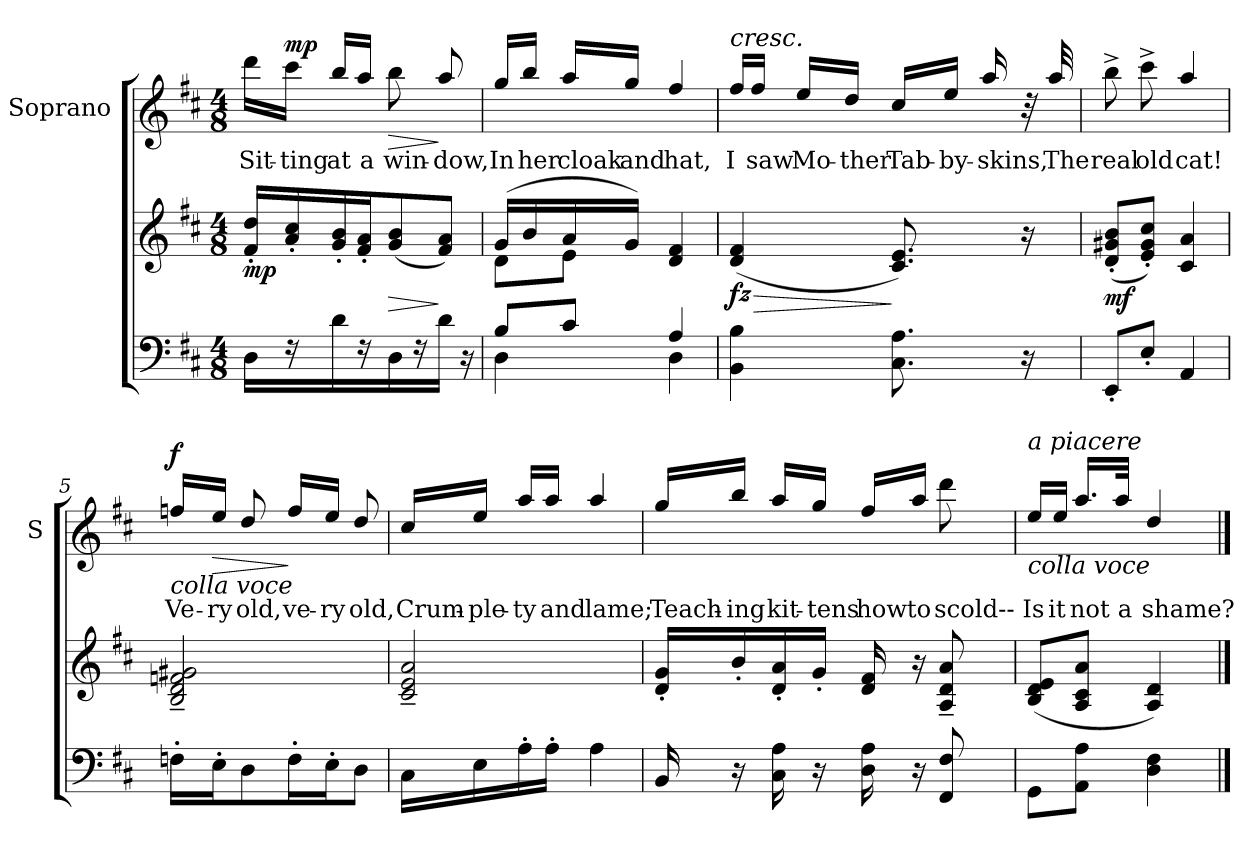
**kern	**kern	**dynam	**kern	**text	**dynam
*part2	*part2	*part2	*part1	*part1	*part1
*staff3	*staff2	*staff2/3	*staff1	*staff1	*staff1
*	*	*	*I"Soprano	*	*
*	*	*	*I'S	*	*
*clefF4	*clefG2	*	*clefG2	*	*
*	*	*	*ITrd7c12	*	*
*k[f#c#]	*k[f#c#]	*	*k[f#c#]	*	*
*D:	*D:	*	*D:	*	*
*M4/8	*M4/8	*	*M4/8	*	*
=1	=1	=1	=1	=1	=1
!	!	!LO:DY:b	!	!LO:LY:b	!
16D\KL	16f#/'< 16dd/'<LL	mp	16dd\LL	Sit-	.
!	!	!	!	!LO:LY:b	!LO:DY:a
16r	16a/'< 16cc#/'<	.	16cc#\JJ	-ting	mp
!	!	!	!	!LO:LY:b	!
16d\k	16g/'< 16b/'<	.	16b/LL	at	.
!	!	!	!	!LO:LY:b	!
16r	16f#/'< 16a/'<J	.	16a/JJ	a	.
!	!	!LO:HP:b	!	!LO:LY:b	!LO:HP:b
16D\k	(<8g/ 8b/	>	8b\	win-	>
16r	.	.	.	.	.
!	!	!	!	!LO:LY:b	!
16d\Jk	8f#/ 8a/J)	]	8a/	-dow,	]
16r	.	.	.	.	.
=2	=2	=2	=2	=2	=2
*^	*^	*	*	*	*
!	!	!	!	!	!	!LO:LY:b	!
8B/L	4D\	(>16g/LL	8d\L	.	16g/LL	In	.
!	!	!	!	!	!	!LO:LY:b	!
.	.	16b/	.	.	16b/JJ	her	.
!	!	!	!	!	!	!LO:LY:b	!
8c#/J	.	16a/	8e\J	.	16a/LL	cloak	.
!	!	!	!	!	!	!LO:LY:b	!
.	.	16g/JJ)	.	.	16g/JJ	and	.
!	!	!	!	!	!	!LO:LY:b	!
4A/	4D\	4d/ 4f#/	4ryy	.	4f#/	hat,	.
!!LO:LB:g=z
=3	=3	=3	=3	=3	=3	=3	=3
!	!	!	!	!	!LO:TX:a:i:t=cresc.	!	!
!	!	!	!	!LO:HP:b	!	!LO:LY:b	!
!	!	!	!	!LO:DY:n=1:b	!	!	!
*v	*v	*	*	*	*	*	*
*	*v	*v	*	*	*	*
4BB\ 4B\	(4d/ 4f#/	> fz	16f#/LL	I	.
!	!	!	!	!LO:LY:b	!
.	.	.	16f#/JJ	saw	.
!	!	!	!	!LO:LY:b	!
.	.	.	16e/LL	Mo-	.
!	!	!	!	!LO:LY:b	!
.	.	.	16d/JJ	-ther	.
!	!	!	!	!LO:LY:b	!
8.C#\ 8.A\	8.c#/ 8.e/)	]	16c#/LL	Tab-	.
!	!	!	!	!LO:LY:b	!
.	.	.	16e/JJ	-by-	.
!	!	!	!	!LO:LY:b	!
.	.	.	16a/	-skins,	.
16r	16r	.	32r	.	.
!	!	!	!	!LO:LY:b	!
.	.	.	32a/	The	.
=4	=4	=4	=4	=4	=4
!	!	!LO:DY:b	!	!LO:LY:b	!
8EE'</L	(<8d/'< 8g#X/'< 8b/'<L	mf	8b^>\	real	.
!	!	!	!	!LO:LY:b	!
8E'</J	8e/'< 8g#/'< 8cc#/'<J)	.	8cc#^>\	old	.
!	!	!	!	!LO:LY:b	!
4AA/	4c#/ 4a/	.	4a/	cat!	.
=5	=5	=5	=5	=5	=5
!	!	!	!LO:TX:b:i:t=colla voce	!	!
!	!	!	!	!LO:LY:b	!LO:DY:a
16Fn'>\LL	2B/~< 2d/~< 2fn/~< 2g#X/~<	.	16fn/LL	Ve-	f
!	!	!	!	!LO:LY:b	!LO:HP:b
16E'>\J	.	.	16e/JJ	-ry	>
!	!	!	!	!LO:LY:b	!
8D\	.	.	8d/	old,	.
!	!	!	!	!LO:LY:b	!
16F'>\L	.	.	16f/LL	ve-	]
!	!	!	!	!LO:LY:b	!
16E'>\J	.	.	16e/JJ	-ry	.
!	!	!	!	!LO:LY:b	!
8D\J	.	.	8d/	old,	.
!!LO:LB:g=z
=6	=6	=6	=6	=6	=6
!	!	!	!	!LO:LY:b	!
16C#\LL	2c#/~< 2e/~< 2a/~<	.	16c#/LL	Crum-	.
!	!	!	!	!LO:LY:b	!
16E\	.	.	16e/JJ	-ple-	.
!	!	!	!	!LO:LY:b	!
16A'>\	.	.	16a/LL	-ty	.
!	!	!	!	!LO:LY:b	!
16A'>\JJ	.	.	16a/JJ	and	.
!	!	!	!	!LO:LY:b	!
4A\	.	.	4a/	lame;	.
=7	=7	=7	=7	=7	=7
!	!	!	!	!LO:LY:b	!
16BB/	16d/'< 16g/'<LL	.	16g/LL	Teach-	.
!	!	!	!	!LO:LY:b	!
16r	16b'</	.	16b/JJ	-ing	.
!	!	!	!	!LO:LY:b	!
16C#\ 16A\	16d/'< 16a/'<	.	16a/LL	kit-	.
!	!	!	!	!LO:LY:b	!
16r	16g'</JJ	.	16g/JJ	-tens	.
!	!	!	!	!LO:LY:b	!
16D\ 16A\	16d/ 16f#/	.	16f#/LL	how	.
!	!	!	!	!LO:LY:b	!
16r	16r	.	16a/JJ	to	.
!	!	!	!	!LO:LY:b	!
8FF#/ 8F#/	8A/~< 8d/~< 8a/~<	.	8dd\	scold‑‑	.
=8	=8	=8	=8	=8	=8
!	!	!	!LO:TX:a:i:t=a piacere	!	!
!	!	!	!LO:TX:b:i:t=colla voce	!	!
!	!	!	!	!LO:LY:b	!
8GG\L	(>8B/ 8d/ 8e/L	.	16e/LL	Is	.
!	!	!	!	!LO:LY:b	!
.	.	.	16e/JJ	it	.
!	!	!	!	!LO:LY:b	!
8AA\ 8A\J	8A/ 8c#/ 8a/J	.	16.a/LL	not	.
!	!	!	!	!LO:LY:b	!
.	.	.	32a/JJk	a	.
!	!	!	!	!LO:LY:b	!
4D\ 4F#\	4A/ 4d/)	.	4d/	shame?	.
==	==	==	==	==	==
*-	*-	*-	*-	*-	*-
